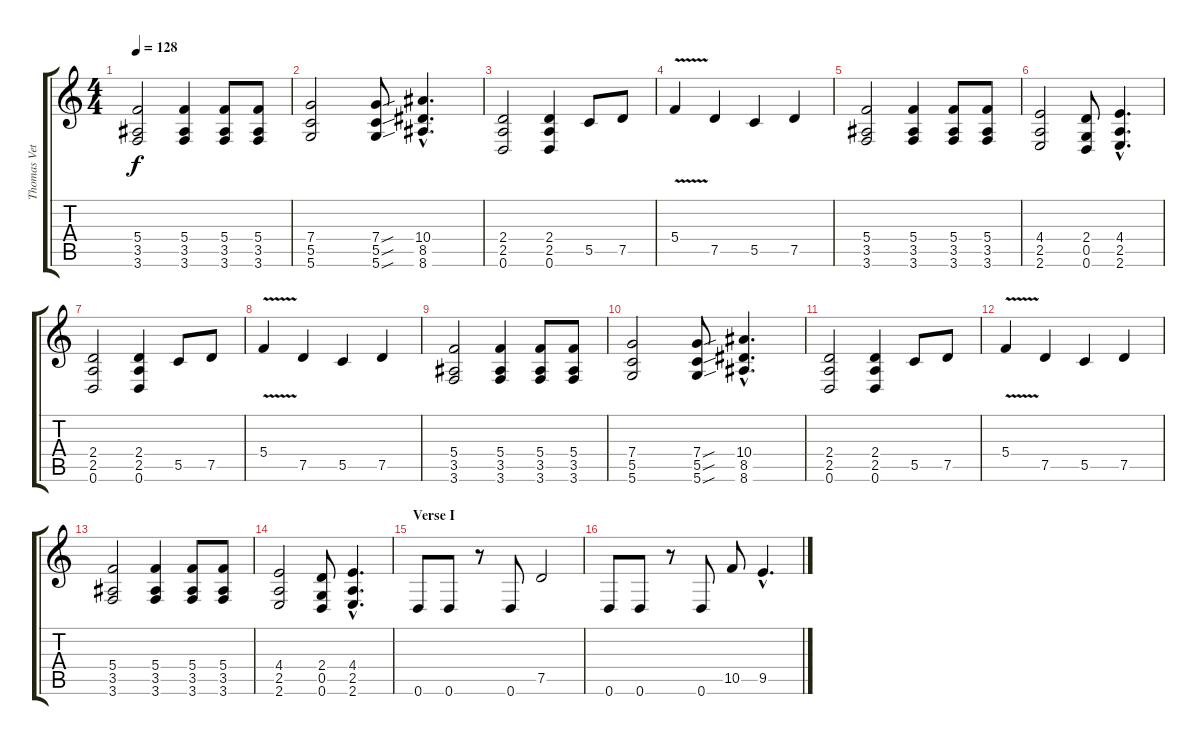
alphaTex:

\track ("Thomas Vetterli [guitar]" "Thomas Vet") {instrument distortionguitar}
\staff {score tabs}
\tuning (D4 A3 F3 C3 G2 D2) {hide}
\ts (4 4)
\tempo 128
\clef g2
\ks c
(5.4 3.5 3.6).2{dy f} (5.4 3.5 3.6).4 (5.4 3.5 3.6).8 (5.4 3.5 3.6).8 |
(7.4 5.5 5.6).2 (7.4{sou} 5.5{sou} 5.6{sou}).8 (10.4{hac} 8.5{hac} 8.6{hac}).4{d} |
(2.4 2.5 0.6).2 (2.4 2.5 0.6).4 5.5.8 7.5.8 |
5.4{v}.4 7.5.4 5.5.4 7.5.4 |
(5.4 3.5 3.6).2 (5.4 3.5 3.6).4 (5.4 3.5 3.6).8 (5.4 3.5 3.6).8 |
(4.4 2.5 2.6).2 (2.4 0.5 0.6).8 (4.4{hac} 2.5{hac} 2.6{hac}).4{d} |
(2.4 2.5 0.6).2 (2.4 2.5 0.6).4 5.5.8 7.5.8 |
5.4{v}.4 7.5.4 5.5.4 7.5.4 |
(5.4 3.5 3.6).2 (5.4 3.5 3.6).4 (5.4 3.5 3.6).8 (5.4 3.5 3.6).8 |
(7.4 5.5 5.6).2 (7.4{sou} 5.5{sou} 5.6{sou}).8 (10.4{hac} 8.5{hac} 8.6{hac}).4{d} |
(2.4 2.5 0.6).2 (2.4 2.5 0.6).4 5.5.8 7.5.8 |
5.4{v}.4 7.5.4 5.5.4 7.5.4 |
(5.4 3.5 3.6).2 (5.4 3.5 3.6).4 (5.4 3.5 3.6).8 (5.4 3.5 3.6).8 |
(4.4 2.5 2.6).2 (2.4 0.5 0.6).8 (4.4{hac} 2.5{hac} 2.6{hac}).4{d} |
\section ("" "Verse I")
0.6.8 0.6.8 r.8 0.6.8 7.5.2 |
0.6.8 0.6.8 r.8 0.6.8 10.5.8 9.5{hac}.4{d}
